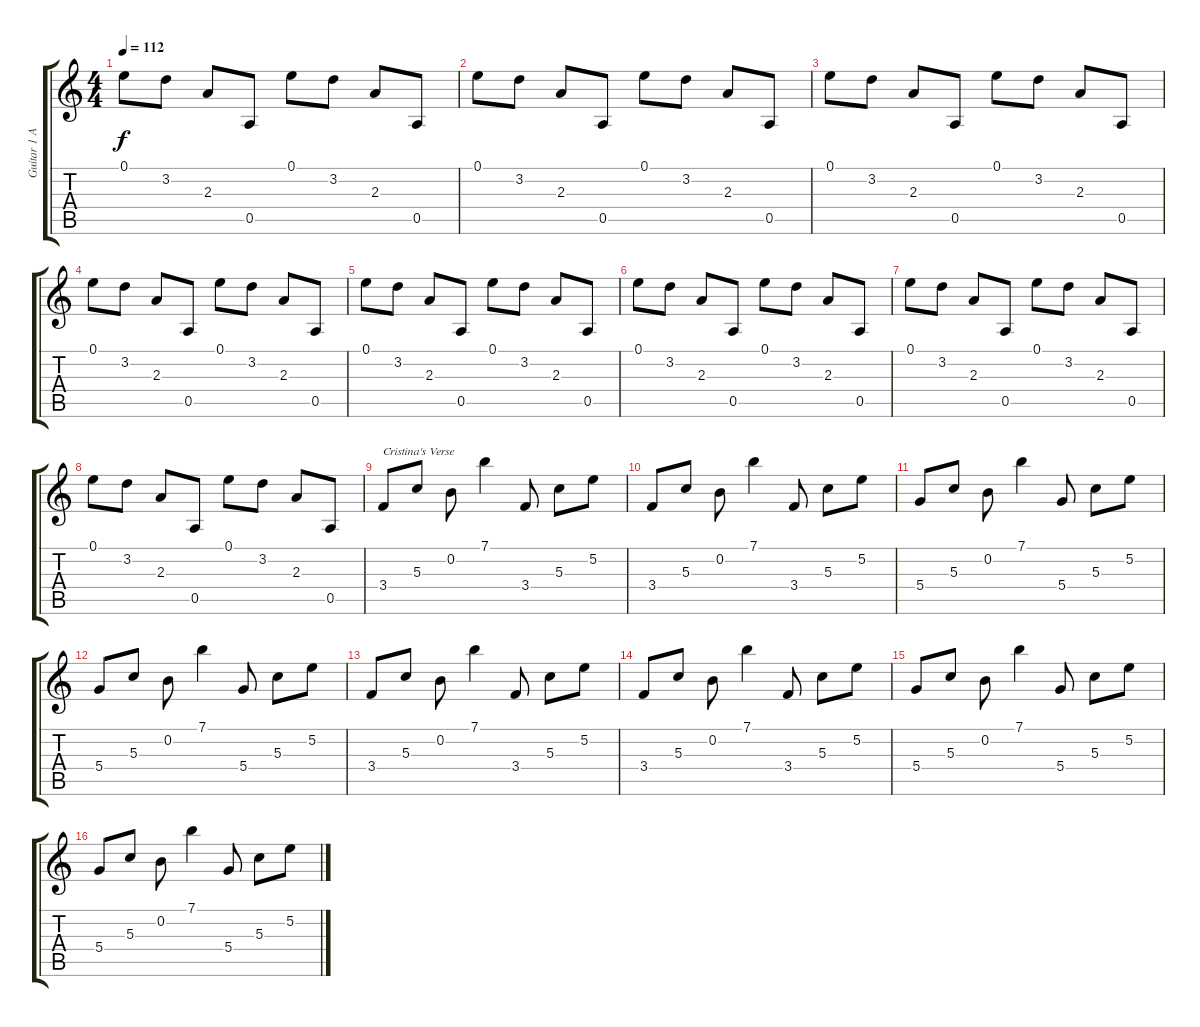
\track ("Guitar 1 Acoustic" "Guitar 1 A") {instrument acousticguitarnylon}
\staff {score tabs}
\tuning (E4 B3 G3 D3 A2 E2) {hide}
\ts (4 4)
\tempo 112
\clef g2
\ks c
0.1.8{dy f} 3.2.8 2.3.8 0.5.8 0.1.8 3.2.8 2.3.8 0.5.8 |
0.1.8 3.2.8 2.3.8 0.5.8 0.1.8 3.2.8 2.3.8 0.5.8 |
0.1.8 3.2.8 2.3.8 0.5.8 0.1.8 3.2.8 2.3.8 0.5.8 |
0.1.8 3.2.8 2.3.8 0.5.8 0.1.8 3.2.8 2.3.8 0.5.8 |
0.1.8 3.2.8 2.3.8 0.5.8 0.1.8 3.2.8 2.3.8 0.5.8 |
0.1.8 3.2.8 2.3.8 0.5.8 0.1.8 3.2.8 2.3.8 0.5.8 |
0.1.8 3.2.8 2.3.8 0.5.8 0.1.8 3.2.8 2.3.8 0.5.8 |
0.1.8 3.2.8 2.3.8 0.5.8 0.1.8 3.2.8 2.3.8 0.5.8 |
3.4.8{txt "Cristina's Verse"} 5.3.8 0.2.8 7.1.4 3.4.8 5.3.8 5.2.8 |
3.4.8 5.3.8 0.2.8 7.1.4 3.4.8 5.3.8 5.2.8 |
5.4.8 5.3.8 0.2.8 7.1.4 5.4.8 5.3.8 5.2.8 |
5.4.8 5.3.8 0.2.8 7.1.4 5.4.8 5.3.8 5.2.8 |
3.4.8 5.3.8 0.2.8 7.1.4 3.4.8 5.3.8 5.2.8 |
3.4.8 5.3.8 0.2.8 7.1.4 3.4.8 5.3.8 5.2.8 |
5.4.8 5.3.8 0.2.8 7.1.4 5.4.8 5.3.8 5.2.8 |
5.4.8 5.3.8 0.2.8 7.1.4 5.4.8 5.3.8 5.2.8
